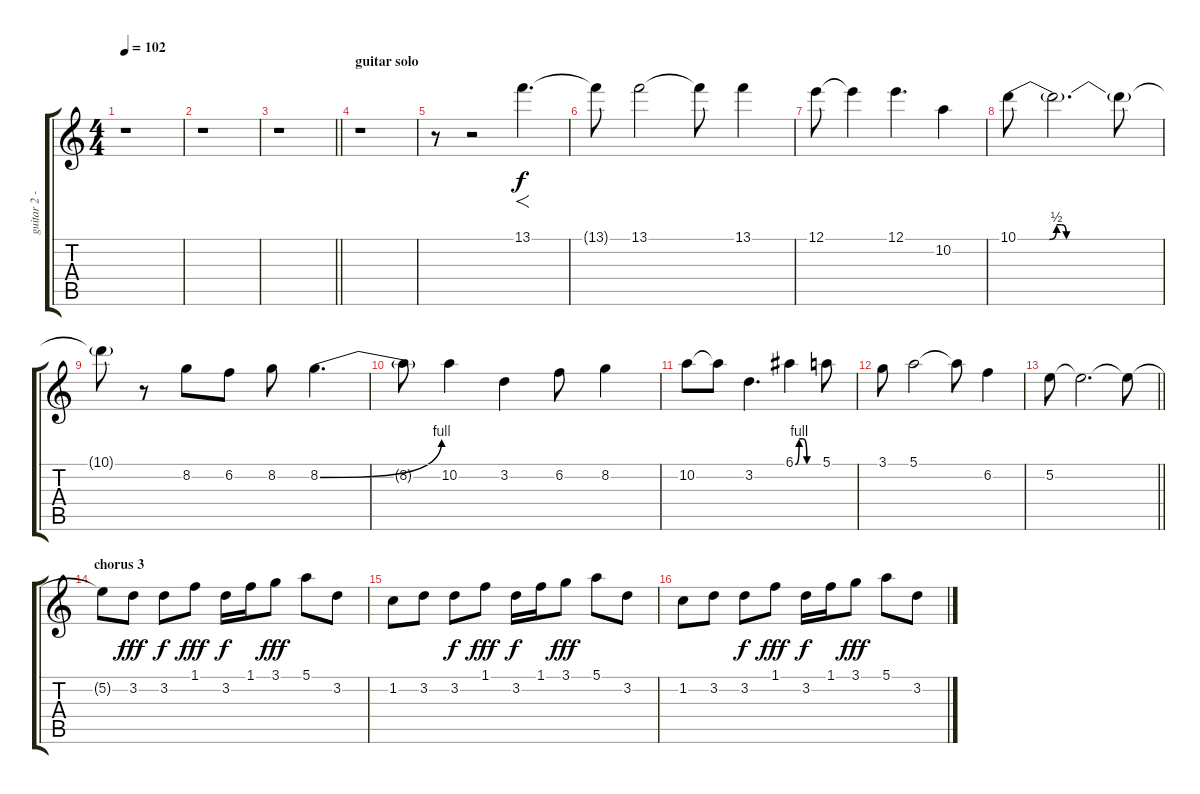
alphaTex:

\track ("guitar 2 - effects" "guitar 2 -") {instrument distortionguitar}
\staff {score tabs}
\tuning (E4 B3 G3 D3 A2 E2) {hide}
\ts (4 4)
\tempo 102
\clef g2
\ks c
r.1{dy f} |
r.1 |
\barLineRight lightlight
r.1 |
\section ("" "guitar solo")
r.1 |
r.8 r.2 13.1.4{f d} |
13.1{t}.8 13.1.2 13.1{t}.8 13.1.4 |
12.1.8 12.1{t}.4 12.1.4{d} 10.2.4 |
10.1{be (custom 0 0 11 0 13 0 16 2 18 2 20 0 30 0 60 0)}.8 10.1{t}.2{d} 10.1{t}.8 |
10.1{t}.8 r.8 8.2.8 6.2.8 8.2.8 8.2{be (bend 0 0 60 4)}.4{d} |
8.2{t}.8 10.2.4 3.2.4 6.2.8 8.2.4 |
10.2.8 10.2{t}.8 3.2.4{d} 6.1{be (custom 0 0 10 4 20 4 30 0 60 0)}.4 5.1.8 |
3.1.8 5.1.2 5.1{t}.8 6.2.4 |
\barLineRight lightlight
5.2.8 5.2{t}.2{d} 5.2{t}.8 |
\section ("" "chorus 3")
5.2{t}.8 3.2.8{dy fff volume 1} 3.2.8{dy f} 1.1.8{dy fff} 3.2.16{dy f} 1.1.16 3.1.8{dy fff} 5.1.8 3.2.8 |
1.2.8 3.2.8 3.2.8{dy f} 1.1.8{dy fff} 3.2.16{dy f} 1.1.16 3.1.8{dy fff} 5.1.8 3.2.8 |
1.2.8 3.2.8 3.2.8{dy f} 1.1.8{dy fff} 3.2.16{dy f} 1.1.16 3.1.8{dy fff} 5.1.8 3.2.8
